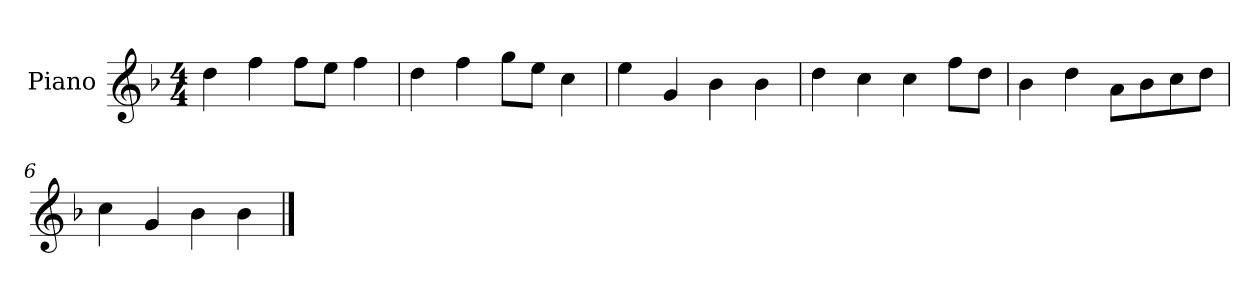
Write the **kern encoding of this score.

**kern
*part1
*staff1
*I"Piano
*I'P-no
*clefG2
*k[b-]
*M4/4
*MM90
=1
4dd\
4ff\
8ff\L
8ee\J
4ff\
=2
4dd\
4ff\
8gg\L
8ee\J
4cc\
=3
4ee\
4g/
4b-\
4b-\
=4
4dd\
4cc\
4cc\
8ff\L
8dd\J
=5
4b-\
4dd\
8a\L
8b-\
8cc\
8dd\J
=6
4cc\
4g/
4b-\
4b-\
==
*-
